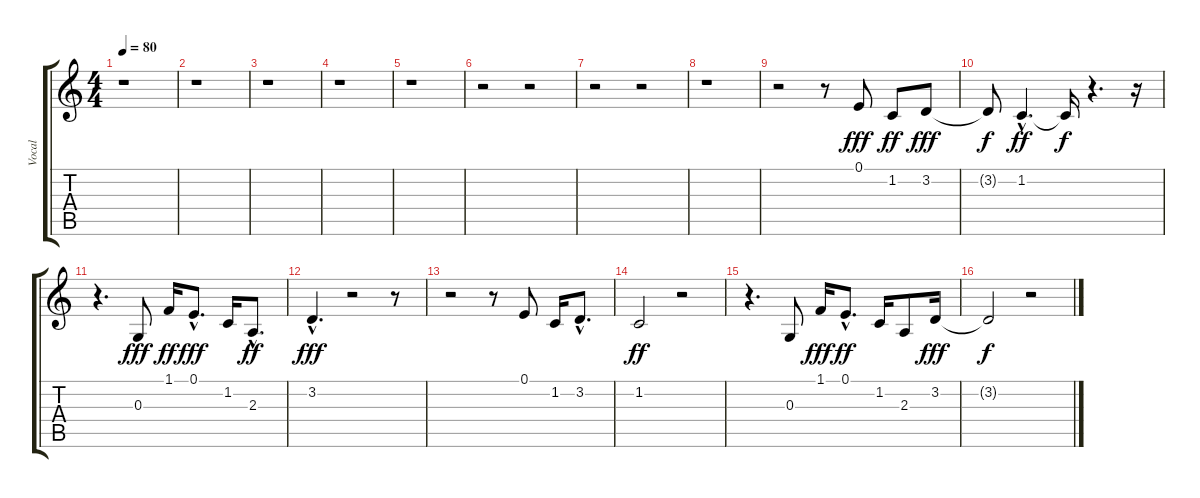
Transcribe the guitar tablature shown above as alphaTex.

\track ("Vocal" "Vocal") {instrument acousticgrandpiano}
\staff {score tabs}
\tuning (E4 B3 G3 D3 A2 E2) {hide}
\ts (4 4)
\tempo 80
\clef g2
\ks c
r.1{dy fff instrument acousticgrandpiano} |
r.1 |
r.1 |
r.1 |
r.1 |
r.2 r.2 |
r.2 r.2 |
r.1 |
r.2 r.8 0.1.8 1.2.8{dy ff} 3.2.8{dy fff} |
3.2{t}.8{dy f} 1.2{hac}.4{d dy ff} 1.2{t}.16{dy f} r.4{d} r.16 |
r.4{d} 0.3.8{dy fff} 1.1.16{dy ff} 0.1{hac}.8{d dy fff} 1.2.16 2.3{hac}.8{d dy ff} |
3.2{hac}.4{d dy fff} r.2 r.8 |
r.2 r.8 0.1.8 1.2.16 3.2{hac}.8{d} |
1.2.2{dy ff} r.2 |
r.4{d} 0.3.8 1.1.16{dy fff} 0.1{hac}.8{d dy ff} 1.2.16 2.3.8 3.2.16{dy fff} |
3.2{t}.2{dy f} r.2
